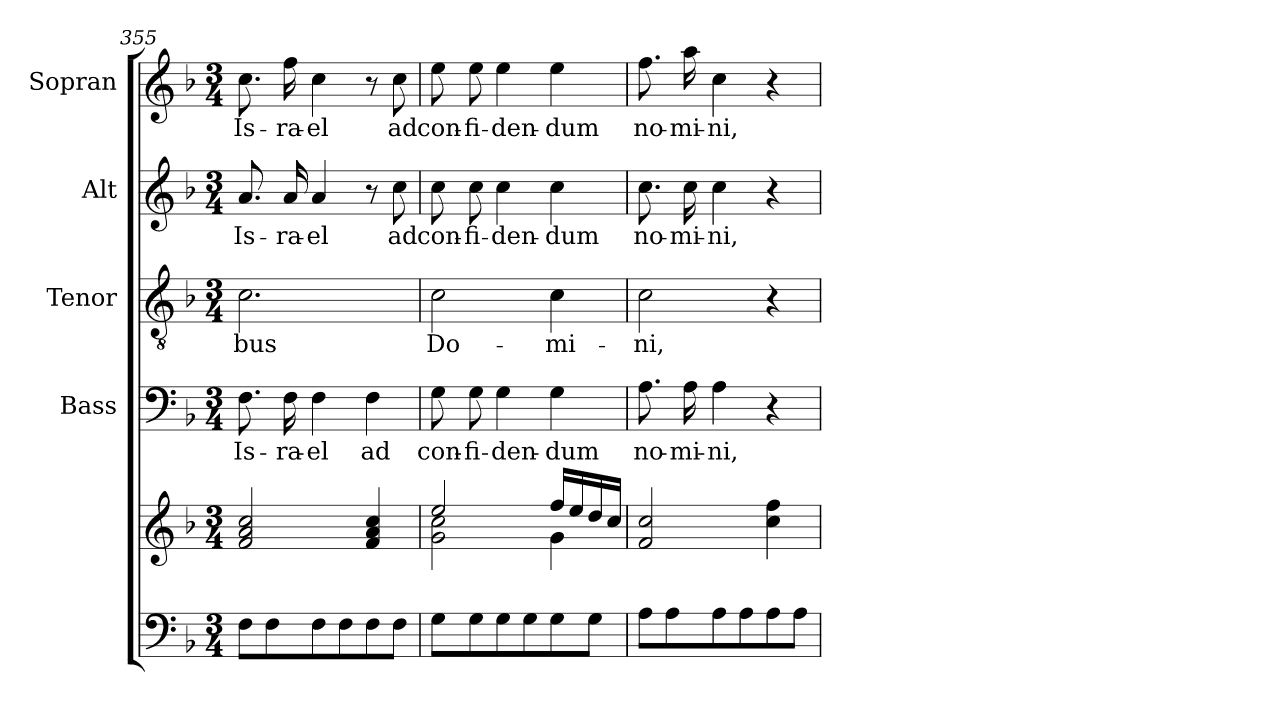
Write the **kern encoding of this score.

**kern	**kern	**kern	**text	**kern	**text	**kern	**text	**kern	**text
*part5	*part5	*part4	*part4	*part3	*part3	*part2	*part2	*part1	*part1
*staff6	*staff5	*staff4	*staff4	*staff3	*staff3	*staff2	*staff2	*staff1	*staff1
*	*	*I"Bass	*	*I"Tenor	*	*I"Alt	*	*I"Sopran	*
*	*	*I'B.	*	*I'T.	*	*I'A.	*	*I'S.	*
!!LO:PB:g=z
*clefF4	*clefG2	*clefF4	*	*clefGv2	*	*clefG2	*	*clefG2	*
*k[b-]	*k[b-]	*k[b-]	*	*k[b-]	*	*k[b-]	*	*k[b-]	*
*F:	*F:	*F:	*	*F:	*	*F:	*	*F:	*
*M3/4	*M3/4	*M3/4	*	*M3/4	*	*M3/4	*	*M3/4	*
=355	=355	=355	=355	=355	=355	=355	=355	=355	=355
!	!	!	!LO:LY:b	!	!LO:LY:b	!	!LO:LY:b	!	!LO:LY:b
8F\L	2f/ 2a/ 2cc/	8.F\	Is-	2.c\	-bus	8.a/	Is-	8.cc\	Is-
8F\	.	.	.	.	.	.	.	.	.
!	!	!	!LO:LY:b	!	!	!	!LO:LY:b	!	!LO:LY:b
.	.	16F\	-ra-	.	.	16a/	-ra-	16ff\	-ra-
!	!	!	!LO:LY:b	!	!	!	!LO:LY:b	!	!LO:LY:b
8F\	.	4F\	-el	.	.	4a/	-el	4cc\	-el
8F\	.	.	.	.	.	.	.	.	.
!	!	!	!LO:LY:b	!	!	!	!	!	!
8F\	4f/ 4a/ 4cc/	4F\	ad	.	.	8r	.	8r	.
!	!	!	!	!	!	!	!LO:LY:b	!	!LO:LY:b
8F\J	.	.	.	.	.	8cc\	ad	8cc\	ad
=356	=356	=356	=356	=356	=356	=356	=356	=356	=356
*	*^	*	*	*	*	*	*	*	*
!	!	!	!	!LO:LY:b	!	!LO:LY:b	!	!LO:LY:b	!	!LO:LY:b
8G\L	2ee/	2g\ 2cc\	8G\	con-	2c\	Do-	8cc\	con-	8ee\	con-
!	!	!	!	!LO:LY:b	!	!	!	!LO:LY:b	!	!LO:LY:b
8G\	.	.	8G\	-fi-	.	.	8cc\	-fi-	8ee\	-fi-
!	!	!	!	!LO:LY:b	!	!	!	!LO:LY:b	!	!LO:LY:b
8G\	.	.	4G\	-den-	.	.	4cc\	-den-	4ee\	-den-
8G\	.	.	.	.	.	.	.	.	.	.
!	!	!	!	!LO:LY:b	!	!LO:LY:b	!	!LO:LY:b	!	!LO:LY:b
8G\	16ff/LL	4g\	4G\	-dum	4c\	-mi-	4cc\	-dum	4ee\	-dum
.	16ee/	.	.	.	.	.	.	.	.	.
8G\J	16dd/	.	.	.	.	.	.	.	.	.
.	16cc/JJ	.	.	.	.	.	.	.	.	.
*	*v	*v	*	*	*	*	*	*	*	*
=357	=357	=357	=357	=357	=357	=357	=357	=357	=357
!	!	!	!LO:LY:b	!	!LO:LY:b	!	!LO:LY:b	!	!LO:LY:b
8A\L	2f/ 2cc/	8.A\	no-	2c\	-ni,	8.cc\	no-	8.ff\	no-
8A\	.	.	.	.	.	.	.	.	.
!	!	!	!LO:LY:b	!	!	!	!LO:LY:b	!	!LO:LY:b
.	.	16A\	-mi-	.	.	16cc\	-mi-	16aa\	-mi-
!	!	!	!LO:LY:b	!	!	!	!LO:LY:b	!	!LO:LY:b
8A\	.	4A\	-ni,	.	.	4cc\	-ni,	4cc\	-ni,
8A\	.	.	.	.	.	.	.	.	.
8A\	4cc\ 4ff\	4r	.	4r	.	4r	.	4r	.
8A\J	.	.	.	.	.	.	.	.	.
=	=	=	=	=	=	=	=	=	=
*-	*-	*-	*-	*-	*-	*-	*-	*-	*-
